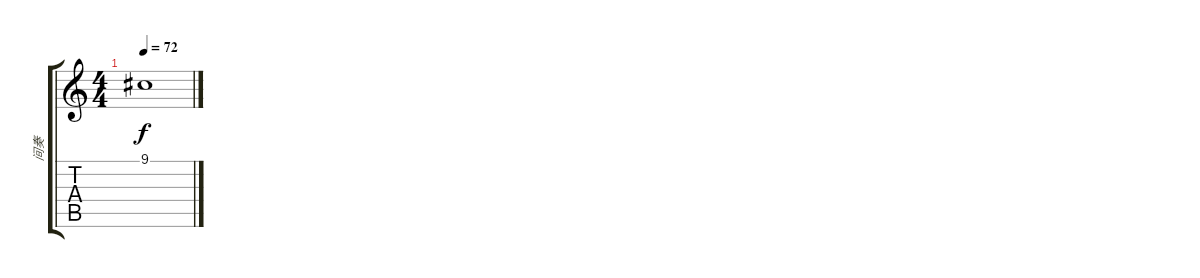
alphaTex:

\track ("间奏" "间奏") {instrument cello}
\staff {score tabs}
\tuning (E4 B3 G3 D3 A2 E2) {hide}
\ts (4 4)
\tempo 72
\clef g2
\ks c
9.1.1{dy f}
